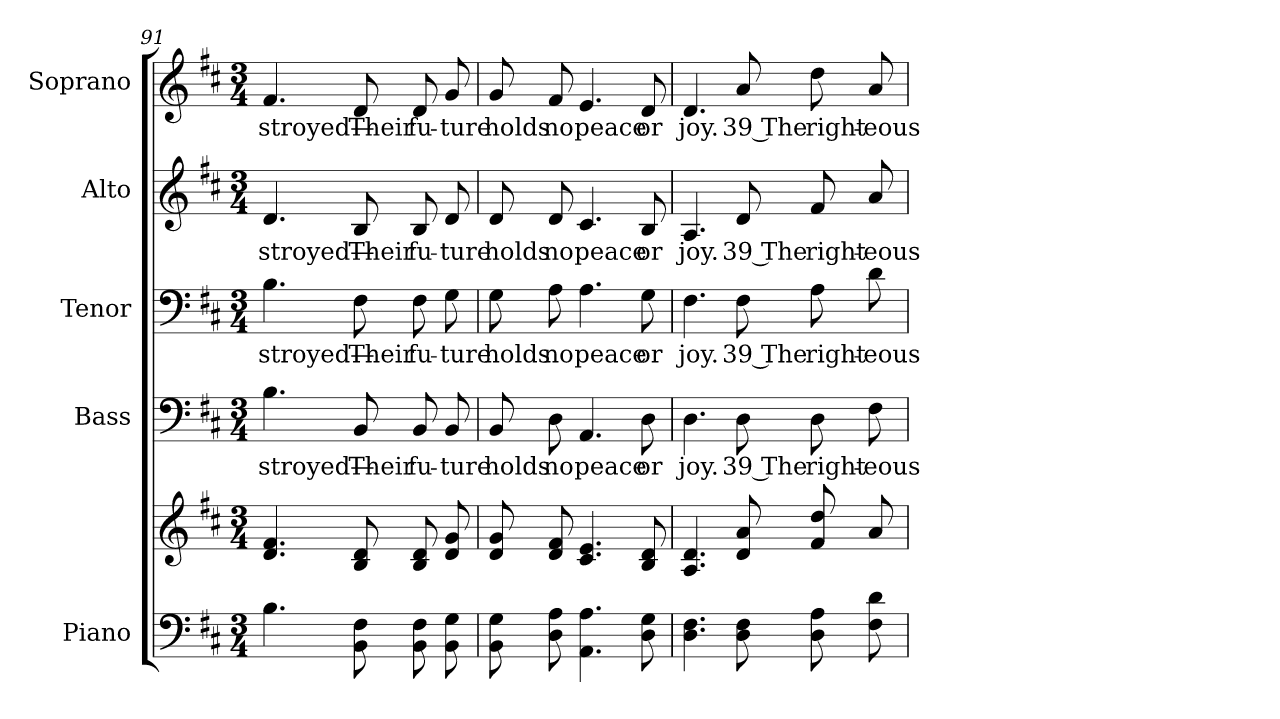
**kern	**kern	**kern	**text	**kern	**text	**kern	**text	**kern	**text
*part5	*part5	*part4	*part4	*part3	*part3	*part2	*part2	*part1	*part1
*staff6	*staff5	*staff4	*staff4	*staff3	*staff3	*staff2	*staff2	*staff1	*staff1
*I"Piano	*	*I"Bass	*	*I"Tenor	*	*I"Alto	*	*I"Soprano	*
*I'Pno.	*	*I'B.	*	*I'T.	*	*I'A.	*	*I'S.	*
!!LO:PB:g=z
*clefF4	*clefG2	*clefF4	*	*clefF4	*	*clefG2	*	*clefG2	*
*k[f#c#]	*k[f#c#]	*k[f#c#]	*	*k[f#c#]	*	*k[f#c#]	*	*k[f#c#]	*
*D:	*D:	*D:	*	*D:	*	*D:	*	*D:	*
*M3/4	*M3/4	*M3/4	*	*M3/4	*	*M3/4	*	*M3/4	*
=91	=91	=91	=91	=91	=91	=91	=91	=91	=91
!	!	!	!LO:LY:b:color=#000000	!	!	!	!	!	!
!	!	!	!	!	!LO:LY:b:color=#000000	!	!	!	!
!	!	!	!	!	!	!	!LO:LY:b:color=#000000	!	!
!	!	!	!	!	!	!	!	!	!LO:LY:b:color=#000000
4.Bi\	4.di/ 4.f#i	4.Bi\	-stroyed—	4.Bi\	-stroyed—	4.di/	-stroyed—	4.f#i/	-stroyed—
!	!	!	!LO:LY:b:color=#000000	!	!	!	!	!	!
!	!	!	!	!	!LO:LY:b:color=#000000	!	!	!	!
!	!	!	!	!	!	!	!LO:LY:b:color=#000000	!	!
!	!	!	!	!	!	!	!	!	!LO:LY:b:color=#000000
8BBi\ 8F#i	8Bi/ 8di	8BBi/	Their	8F#i\	Their	8Bi/	Their	8di/	Their
!	!	!	!LO:LY:b:color=#000000	!	!	!	!	!	!
!	!	!	!	!	!LO:LY:b:color=#000000	!	!	!	!
!	!	!	!	!	!	!	!LO:LY:b:color=#000000	!	!
!	!	!	!	!	!	!	!	!	!LO:LY:b:color=#000000
8BBi\ 8F#i	8Bi/ 8di	8BBi/	fu-	8F#i\	fu-	8Bi/	fu-	8di/	fu-
!	!	!	!LO:LY:b:color=#000000	!	!	!	!	!	!
!	!	!	!	!	!LO:LY:b:color=#000000	!	!	!	!
!	!	!	!	!	!	!	!LO:LY:b:color=#000000	!	!
!	!	!	!	!	!	!	!	!	!LO:LY:b:color=#000000
8BBi\ 8Gi	8di/ 8gi	8BBi/	-ture	8Gi\	-ture	8di/	-ture	8gi/	-ture
=92	=92	=92	=92	=92	=92	=92	=92	=92	=92
!	!	!	!LO:LY:b:color=#000000	!	!	!	!	!	!
!	!	!	!	!	!LO:LY:b:color=#000000	!	!	!	!
!	!	!	!	!	!	!	!LO:LY:b:color=#000000	!	!
!	!	!	!	!	!	!	!	!	!LO:LY:b:color=#000000
8BBi\ 8Gi	8di/ 8gi	8BBi/	holds	8Gi\	holds	8di/	holds	8gi/	holds
!	!	!	!LO:LY:b:color=#000000	!	!	!	!	!	!
!	!	!	!	!	!LO:LY:b:color=#000000	!	!	!	!
!	!	!	!	!	!	!	!LO:LY:b:color=#000000	!	!
!	!	!	!	!	!	!	!	!	!LO:LY:b:color=#000000
8Di\ 8Ai	8di/ 8f#i	8Di\	no	8Ai\	no	8di/	no	8f#i/	no
!	!	!	!LO:LY:b:color=#000000	!	!	!	!	!	!
!	!	!	!	!	!LO:LY:b:color=#000000	!	!	!	!
!	!	!	!	!	!	!	!LO:LY:b:color=#000000	!	!
!	!	!	!	!	!	!	!	!	!LO:LY:b:color=#000000
4.AAi\ 4.Ai	4.c#i/ 4.ei	4.AAi/	peace	4.Ai\	peace	4.c#i/	peace	4.ei/	peace
!	!	!	!LO:LY:b:color=#000000	!	!	!	!	!	!
!	!	!	!	!	!LO:LY:b:color=#000000	!	!	!	!
!	!	!	!	!	!	!	!LO:LY:b:color=#000000	!	!
!	!	!	!	!	!	!	!	!	!LO:LY:b:color=#000000
8Di\ 8Gi	8Bi/ 8di	8Di\	or	8Gi\	or	8Bi/	or	8di/	or
=93	=93	=93	=93	=93	=93	=93	=93	=93	=93
!	!	!	!LO:LY:b:color=#000000	!	!	!	!	!	!
!	!	!	!	!	!LO:LY:b:color=#000000	!	!	!	!
!	!	!	!	!	!	!	!LO:LY:b:color=#000000	!	!
!	!	!	!	!	!	!	!	!	!LO:LY:b:color=#000000
4.Di\ 4.F#i	4.Ai/ 4.di	4.Di\	joy.	4.F#i\	joy.	4.Ai/	joy.	4.di/	joy.
!	!	!	!LO:LY:b:color=#000000	!	!	!	!	!	!
!	!	!	!	!	!LO:LY:b:color=#000000	!	!	!	!
!	!	!	!	!	!	!	!LO:LY:b:color=#000000	!	!
!	!	!	!	!	!	!	!	!	!LO:LY:b:color=#000000
8Di\ 8F#i	8di/ 8ai	8Di\	39 The	8F#i\	39 The	8di/	39 The	8ai/	39 The
!	!	!	!LO:LY:b:color=#000000	!	!	!	!	!	!
!	!	!	!	!	!LO:LY:b:color=#000000	!	!	!	!
!	!	!	!	!	!	!	!LO:LY:b:color=#000000	!	!
!	!	!	!	!	!	!	!	!	!LO:LY:b:color=#000000
8Di\ 8Ai	8f#i/ 8ddi	8Di\	right-	8Ai\	right-	8f#i/	right-	8ddi\	right-
!	!	!	!LO:LY:b:color=#000000	!	!	!	!	!	!
!	!	!	!	!	!LO:LY:b:color=#000000	!	!	!	!
!	!	!	!	!	!	!	!LO:LY:b:color=#000000	!	!
!	!	!	!	!	!	!	!	!	!LO:LY:b:color=#000000
8F#i\ 8di	8ai/	8F#i\	-eous	8di\	-eous	8ai/	-eous	8ai/	-eous
=	=	=	=	=	=	=	=	=	=
*-	*-	*-	*-	*-	*-	*-	*-	*-	*-
